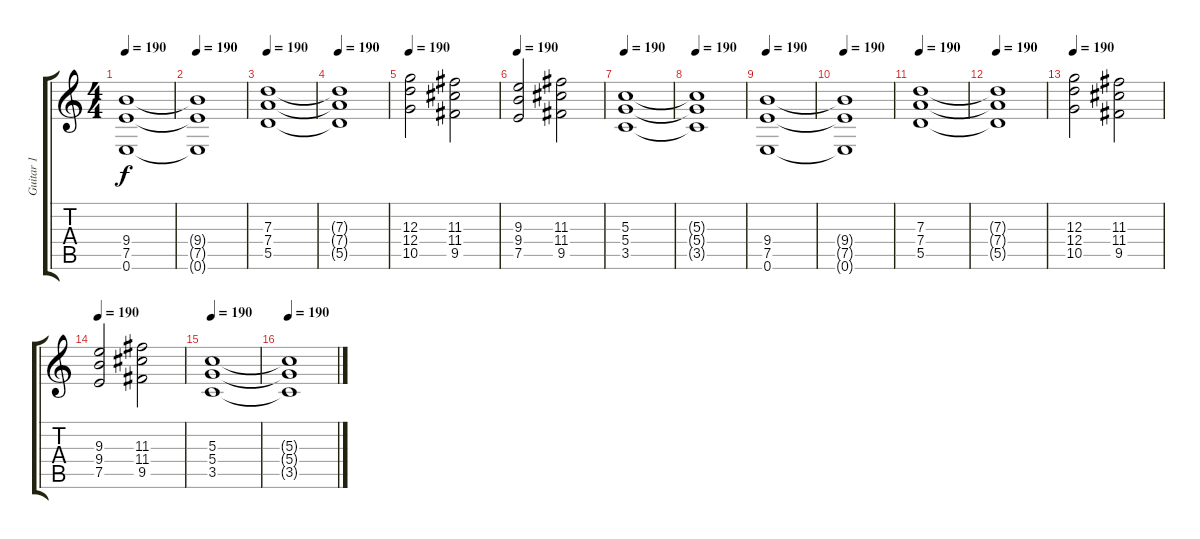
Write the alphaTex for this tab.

\track ("Guitar 1" "Guitar 1") {instrument distortionguitar}
\staff {score tabs}
\tuning (E4 B3 G3 D3 A2 E2) {hide}
\ts (4 4)
\tempo 190
\clef g2
\ks c
(9.4 7.5 0.6).1{dy f} |
\tempo 190
(9.4{t} 7.5{t} 0.6{t}).1 |
\tempo 190
(7.3 7.4 5.5).1 |
\tempo 190
(7.3{t} 7.4{t} 5.5{t}).1 |
\tempo 190
(12.3 12.4 10.5).2 (11.3 11.4 9.5).2 |
\tempo 190
(9.3 9.4 7.5).2 (11.3 11.4 9.5).2 |
\tempo 190
(5.3 5.4 3.5).1 |
\tempo 190
(5.3{t} 5.4{t} 3.5{t}).1 |
\tempo 190
(9.4 7.5 0.6).1 |
\tempo 190
(9.4{t} 7.5{t} 0.6{t}).1 |
\tempo 190
(7.3 7.4 5.5).1 |
\tempo 190
(7.3{t} 7.4{t} 5.5{t}).1 |
\tempo 190
(12.3 12.4 10.5).2 (11.3 11.4 9.5).2 |
\tempo 190
(9.3 9.4 7.5).2 (11.3 11.4 9.5).2 |
\tempo 190
(5.3 5.4 3.5).1 |
\tempo 190
(5.3{t} 5.4{t} 3.5{t}).1
